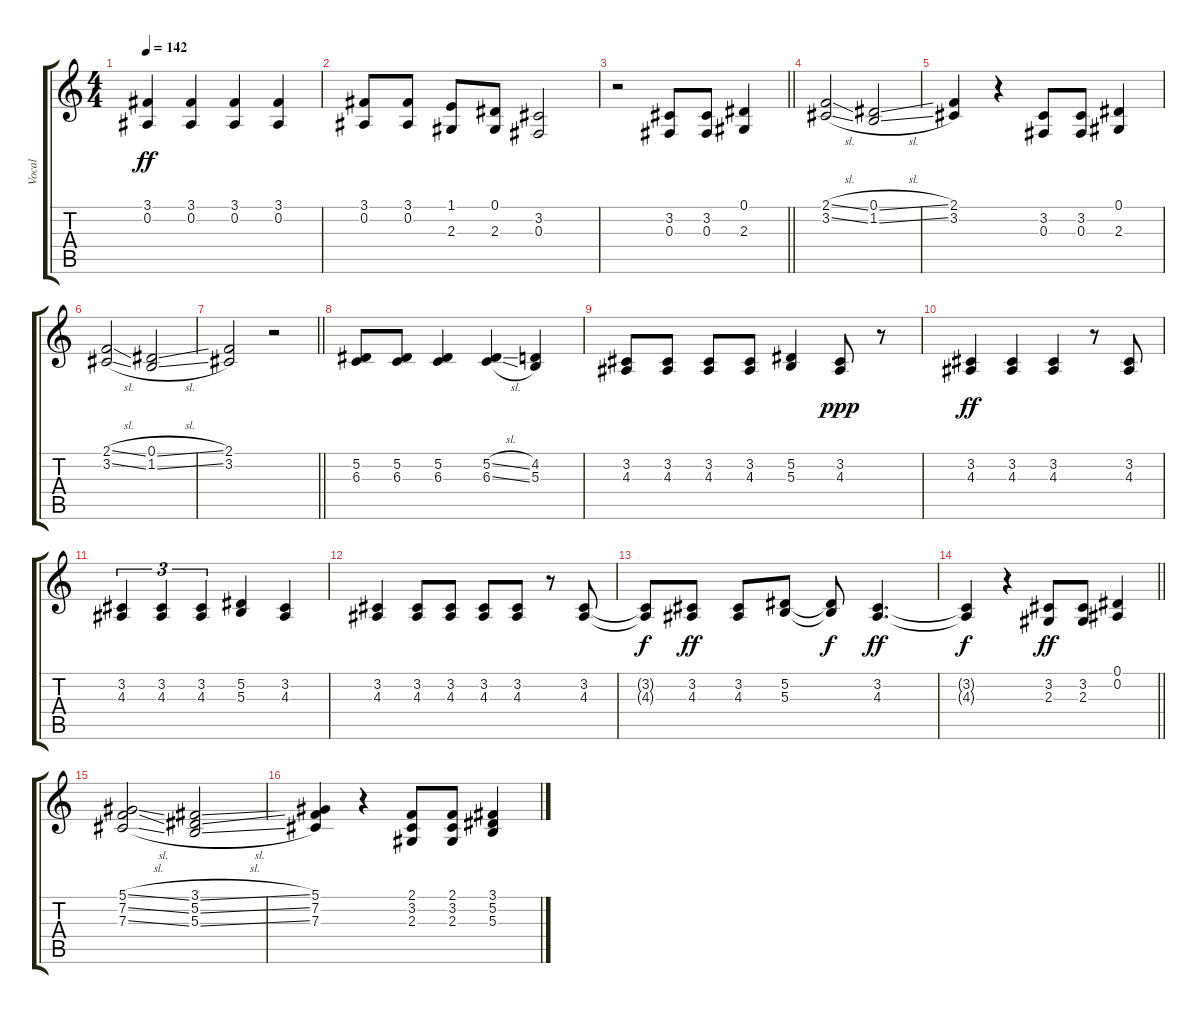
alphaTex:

\track ("Vocal" "Vocal") {instrument voiceoohs bank 1}
\staff {score tabs}
\tuning (Eb4 Bb3 Gb3 Db3 Ab2 Eb2) {hide}
\ts (4 4)
\tempo 142
\clef g2
\ks c
(3.1 0.2).4{dy ff} (3.1 0.2).4 (3.1 0.2).4 (3.1 0.2).4 |
(3.1 0.2).8 (3.1 0.2).8 (1.1 2.3).8 (0.1 2.3).8 (3.2 0.3).2 |
\barLineRight lightlight
r.2 (3.2 0.3).8 (3.2 0.3).8 (0.1 2.3).4 |
(2.1{sl} 3.2{sl}).2 (0.1{sl} 1.2{sl}).2 |
(2.1 3.2).4 r.4 (3.2 0.3).8 (3.2 0.3).8 (0.1 2.3).4 |
(2.1{sl} 3.2{sl}).2 (0.1{sl} 1.2{sl}).2 |
\barLineRight lightlight
(2.1 3.2).2 r.2 |
(5.2 6.3).8 (5.2 6.3).8 (5.2 6.3).4 (5.2{sl} 6.3{sl}).4 (4.2 5.3).4 |
(3.2 4.3).8 (3.2 4.3).8 (3.2 4.3).8 (3.2 4.3).8 (5.2 5.3).4 (3.2 4.3).8{dy ppp} r.8 |
(3.2 4.3).4{dy ff} (3.2 4.3).4 (3.2 4.3).4 r.8 (3.2 4.3).8 |
(3.2 4.3).4{tu (3 2)} (3.2 4.3).4{tu (3 2)} (3.2 4.3).4{tu (3 2)} (5.2 5.3).4 (3.2 4.3).4 |
(3.2 4.3).4 (3.2 4.3).8 (3.2 4.3).8 (3.2 4.3).8 (3.2 4.3).8 r.8 (3.2 4.3).8 |
(3.2{t} 4.3{t}).8{dy f} (3.2 4.3).8{dy ff} (3.2 4.3).8 (5.2 5.3).8 (5.2{t} 5.3{t}).8{dy f} (3.2 4.3).4{d dy ff} |
\barLineRight lightlight
(3.2{t} 4.3{t}).4{dy f} r.4 (3.2 2.3).8{dy ff} (3.2 2.3).8 (0.1 0.2).4 |
(5.1{sl} 7.2{sl} 7.3{sl}).2 (3.1{sl} 5.2{sl} 5.3{sl}).2 |
(5.1 7.2 7.3).4 r.4 (2.1 3.2 2.3).8 (2.1 3.2 2.3).8 (3.1 5.2 5.3).4
